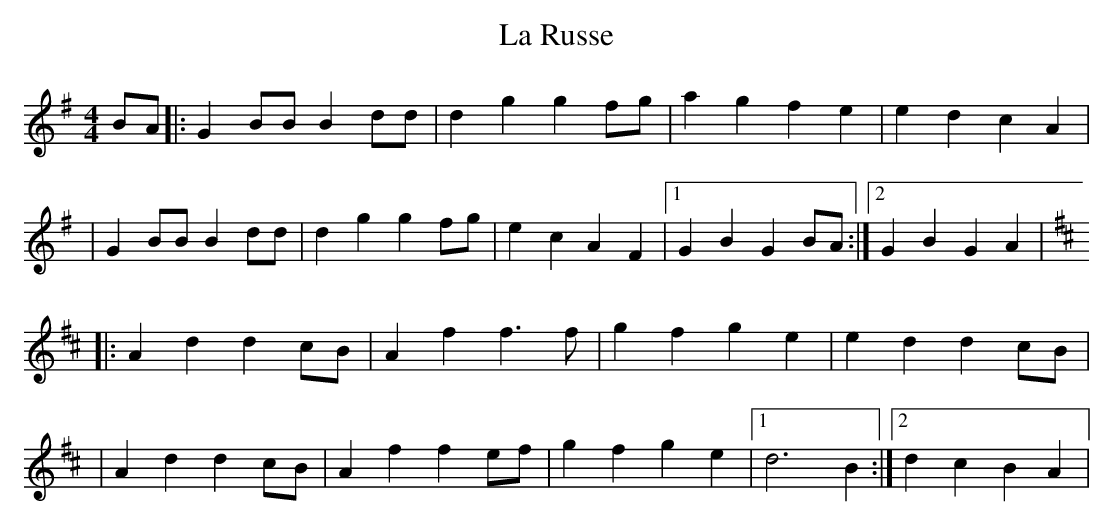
X:1
T:La Russe
M:4/4
L:1/8
K:G
BA|:G2BB B2dd|d2g2 g2fg|a2g2 f2e2|e2d2 c2A2|
|G2BB B2dd|d2g2g2 fg|e2c2 A2F2|1 G2 B2G2 BA:|2 G2B2G2A2|
K:D
|:A2d2 d2cB|A2f2 f3f|g2f2 g2e2|e2d2 d2 cB|
|A2d2 d2cB|A2f2 f2ef|g2f2 g2e2|1 d6 B2:|2 d2c2 B2A2|
